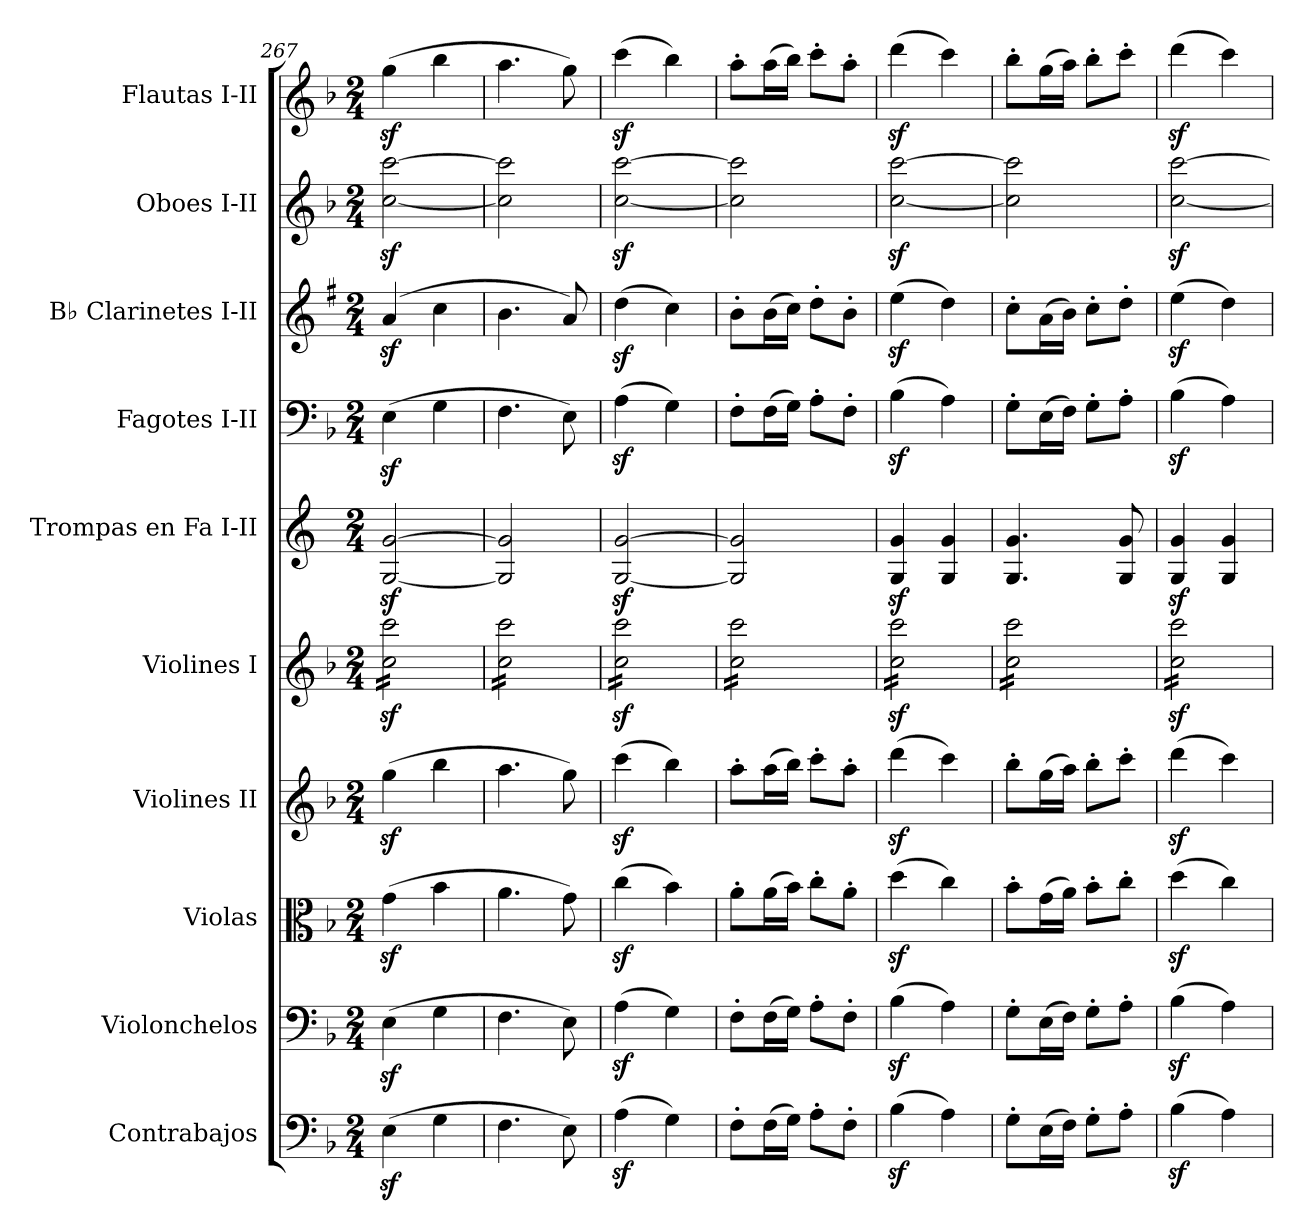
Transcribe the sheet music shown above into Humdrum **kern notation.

**kern	**kern	**kern	**kern	**kern	**kern	**kern	**kern	**kern	**kern
*part10	*part9	*part8	*part7	*part6	*part5	*part4	*part3	*part2	*part1
*staff10	*staff9	*staff8	*staff7	*staff6	*staff5	*staff4	*staff3	*staff2	*staff1
*I"Contrabajos	*I"Violonchelos	*I"Violas	*I"Violines II	*I"Violines I	*I"Trompas en Fa I-II	*I"Fagotes I-II	*I"B♭ Clarinetes I-II	*I"Oboes I-II	*I"Flautas I-II
*I'Cbs.	*I'Vcs.	*I'Vlas.	*I'Vls. II	*I'Vls. I	*I'Trmps. Fa I-II	*I'Fags.I-II	*I'B♭ Cls.I-II	*I'Obs.I-II	*I'Fls.I-II
*clefF4	*clefF4	*clefC3	*clefG2	*clefG2	*clefG2	*clefF4	*clefG2	*clefG2	*clefG2
*ITrd7c12	*	*	*	*	*ITrd4c7	*	*ITrd1c2	*	*
*k[b-]	*k[b-]	*k[b-]	*k[b-]	*k[b-]	*k[b-]	*k[b-]	*k[b-]	*k[b-]	*k[b-]
*M2/4	*M2/4	*M2/4	*M2/4	*M2/4	*M2/4	*M2/4	*M2/4	*M2/4	*M2/4
=267	=267	=267	=267	=267	=267	=267	=267	=267	=267
*	*	*	*	*tremolo	*	*	*	*	*
(>4EEz<\	(>4Ez<\	(4gz<\	(4ggz<\	16cc\z< 16ccc\z<LL	[2C/z< [2c/z<	(4Ez<\	(4gz</	[2cc\z< [2ccc\z<	(4ggz<\
.	.	.	.	16cc\z< 16ccc\z<	.	.	.	.	.
.	.	.	.	16cc\z< 16ccc\z<	.	.	.	.	.
.	.	.	.	16cc\z< 16ccc\z<	.	.	.	.	.
4GG\	4G\	4b-\	4bb-\	16cc\z< 16ccc\z<	.	4G\	4b-\	.	4bb-\
.	.	.	.	16cc\z< 16ccc\z<	.	.	.	.	.
.	.	.	.	16cc\z< 16ccc\z<	.	.	.	.	.
.	.	.	.	16cc\z< 16ccc\z<JJ	.	.	.	.	.
=268	=268	=268	=268	=268	=268	=268	=268	=268	=268
4.FF\	4.F\	4.a\	4.aa\	16cc\ 16ccc\LL	2C/] 2c/]	4.F\	4.a\	2cc\] 2ccc\]	4.aa\
.	.	.	.	16cc\ 16ccc\	.	.	.	.	.
.	.	.	.	16cc\ 16ccc\	.	.	.	.	.
.	.	.	.	16cc\ 16ccc\	.	.	.	.	.
.	.	.	.	16cc\ 16ccc\	.	.	.	.	.
.	.	.	.	16cc\ 16ccc\	.	.	.	.	.
8EE\)	8E\)	8g\)	8gg\)	16cc\ 16ccc\	.	8E\)	8g/)	.	8gg\)
.	.	.	.	16cc\ 16ccc\JJ	.	.	.	.	.
=269	=269	=269	=269	=269	=269	=269	=269	=269	=269
(4AAz<\	(4Az<\	(4ccz<\	(4cccz<\	16cc\z< 16ccc\z<LL	[2C/z< [2c/z<	(4Az<\	(4ccz<\	[2cc\z< [2ccc\z<	(4cccz<\
.	.	.	.	16cc\z< 16ccc\z<	.	.	.	.	.
.	.	.	.	16cc\z< 16ccc\z<	.	.	.	.	.
.	.	.	.	16cc\z< 16ccc\z<	.	.	.	.	.
4GG\)	4G\)	4b-\)	4bb-\)	16cc\z< 16ccc\z<	.	4G\)	4b-\)	.	4bb-\)
.	.	.	.	16cc\z< 16ccc\z<	.	.	.	.	.
.	.	.	.	16cc\z< 16ccc\z<	.	.	.	.	.
.	.	.	.	16cc\z< 16ccc\z<JJ	.	.	.	.	.
=270	=270	=270	=270	=270	=270	=270	=270	=270	=270
8FF'\L	8F'\L	8a'\L	8aa'\L	16cc\ 16ccc\LL	2C/] 2c/]	8F'\L	8a'\L	2cc\] 2ccc\]	8aa'\L
.	.	.	.	16cc\ 16ccc\	.	.	.	.	.
(16FF\L	(16F\L	(16a\L	(16aa\L	16cc\ 16ccc\	.	(16F\L	(16a\L	.	(16aa\L
16GG\JJ)	16G\JJ)	16b-\JJ)	16bb-\JJ)	16cc\ 16ccc\	.	16G\JJ)	16b-\JJ)	.	16bb-\JJ)
8AA'\L	8A'\L	8cc'\L	8ccc'\L	16cc\ 16ccc\	.	8A'\L	8cc'\L	.	8ccc'\L
.	.	.	.	16cc\ 16ccc\	.	.	.	.	.
8FF'\J	8F'\J	8a'\J	8aa'\J	16cc\ 16ccc\	.	8F'\J	8a'\J	.	8aa'\J
.	.	.	.	16cc\ 16ccc\JJ	.	.	.	.	.
!!LO:PB:g=z
=271	=271	=271	=271	=271	=271	=271	=271	=271	=271
(4BB-z<\	(4B-z<\	(4ddz<\	(4dddz<\	16cc\z< 16ccc\z<LL	4C/z< 4c/z<	(4B-z<\	(4ddz<\	[2cc\z< [2ccc\z<	(4dddz<\
.	.	.	.	16cc\z< 16ccc\z<	.	.	.	.	.
.	.	.	.	16cc\z< 16ccc\z<	.	.	.	.	.
.	.	.	.	16cc\z< 16ccc\z<	.	.	.	.	.
4AA\)	4A\)	4cc\)	4ccc\)	16cc\z< 16ccc\z<	4C/ 4c/	4A\)	4cc\)	.	4ccc\)
.	.	.	.	16cc\z< 16ccc\z<	.	.	.	.	.
.	.	.	.	16cc\z< 16ccc\z<	.	.	.	.	.
.	.	.	.	16cc\z< 16ccc\z<JJ	.	.	.	.	.
=272	=272	=272	=272	=272	=272	=272	=272	=272	=272
8GG'\L	8G'\L	8b-'\L	8bb-'\L	16cc\ 16ccc\LL	4.C/ 4.c/	8G'\L	8b-'\L	2cc\] 2ccc\]	8bb-'\L
.	.	.	.	16cc\ 16ccc\	.	.	.	.	.
(16EE\L	(16E\L	(16g\L	(16gg\L	16cc\ 16ccc\	.	(16E\L	(16g\L	.	(16gg\L
16FF\JJ)	16F\JJ)	16a\JJ)	16aa\JJ)	16cc\ 16ccc\	.	16F\JJ)	16a\JJ)	.	16aa\JJ)
8GG'\L	8G'\L	8b-'\L	8bb-'\L	16cc\ 16ccc\	.	8G'\L	8b-'\L	.	8bb-'\L
.	.	.	.	16cc\ 16ccc\	.	.	.	.	.
8AA'\J	8A'\J	8cc'\J	8ccc'\J	16cc\ 16ccc\	8C/ 8c/	8A'\J	8cc'\J	.	8ccc'\J
.	.	.	.	16cc\ 16ccc\JJ	.	.	.	.	.
=273	=273	=273	=273	=273	=273	=273	=273	=273	=273
(4BB-z<\	(4B-z<\	(4ddz<\	(4dddz<\	16cc\z< 16ccc\z<LL	4C/z< 4c/z<	(4B-z<\	(4ddz<\	[2cc\z< [2ccc\z<	(4dddz<\
.	.	.	.	16cc\z< 16ccc\z<	.	.	.	.	.
.	.	.	.	16cc\z< 16ccc\z<	.	.	.	.	.
.	.	.	.	16cc\z< 16ccc\z<	.	.	.	.	.
4AA\)	4A\)	4cc\)	4ccc\)	16cc\z< 16ccc\z<	4C/ 4c/	4A\)	4cc\)	.	4ccc\)
.	.	.	.	16cc\z< 16ccc\z<	.	.	.	.	.
.	.	.	.	16cc\z< 16ccc\z<	.	.	.	.	.
.	.	.	.	16cc\z< 16ccc\z<JJ	.	.	.	.	.
*	*	*	*	*Xtremolo	*	*	*	*	*
=	=	=	=	=	=	=	=	=	=
*-	*-	*-	*-	*-	*-	*-	*-	*-	*-
